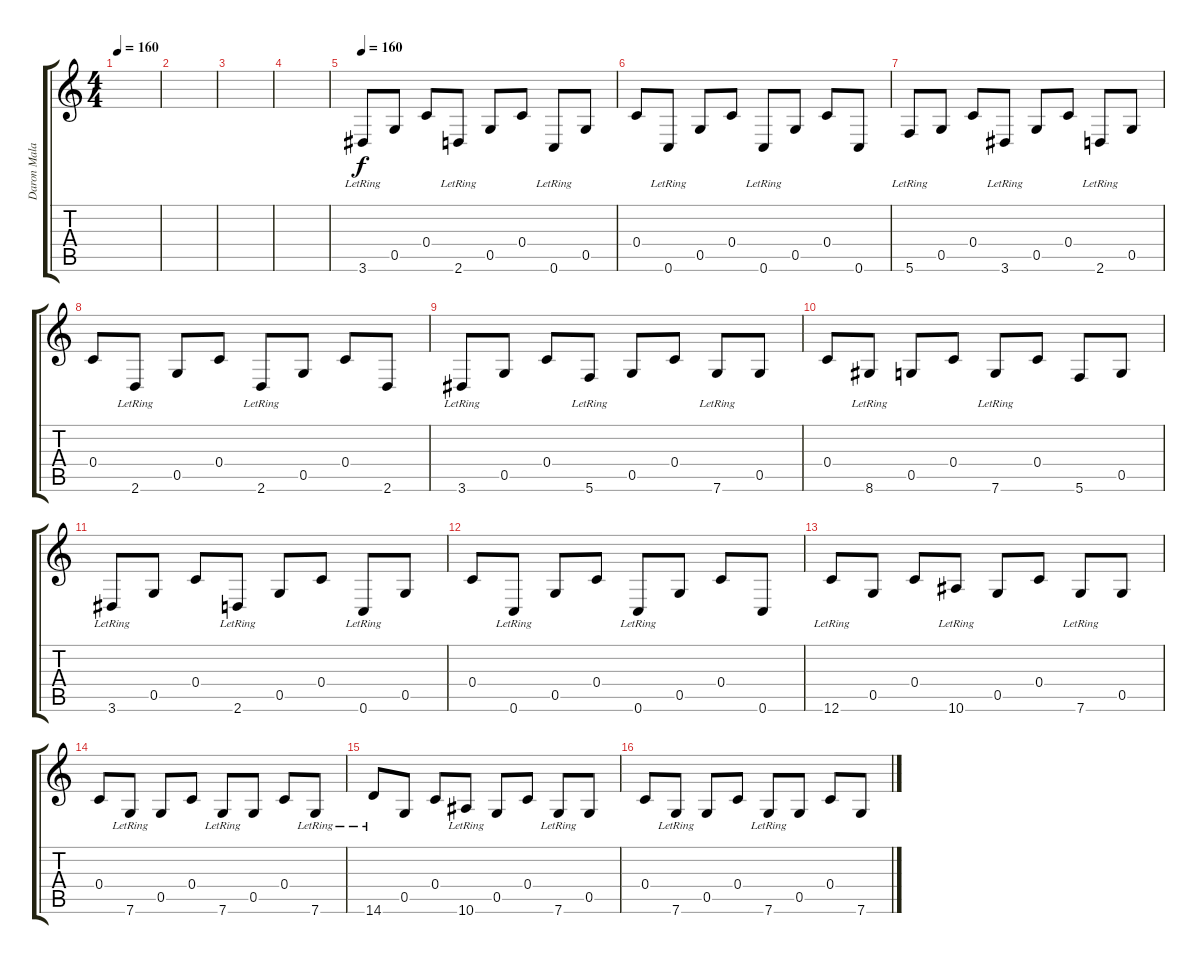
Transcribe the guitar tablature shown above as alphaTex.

\track ("Daron Malakian" "Daron Mala") {instrument electricguitarclean}
\staff {score tabs}
\tuning (D4 A3 F3 C3 G2 C2) {hide}
\ts (4 4)
\tempo 160
\tempo 80
\tempo 160
\clef g2
\ks c
|
|
|
|
\tempo 160
3.6{lr}.8 0.5.8 0.4.8 2.6{lr}.8 0.5.8 0.4.8 0.6{lr}.8 0.5.8 |
0.4.8 0.6{lr}.8 0.5.8 0.4.8 0.6{lr}.8 0.5.8 0.4.8 0.6.8 |
5.6{lr}.8 0.5.8 0.4.8 3.6{lr}.8 0.5.8 0.4.8 2.6{lr}.8 0.5.8 |
0.4.8 2.6{lr}.8 0.5.8 0.4.8 2.6{lr}.8 0.5.8 0.4.8 2.6.8 |
3.6{lr}.8 0.5.8 0.4.8 5.6{lr}.8 0.5.8 0.4.8 7.6{lr}.8 0.5.8 |
0.4.8 8.6{lr}.8 0.5.8 0.4.8 7.6{lr}.8 0.4.8 5.6.8 0.5.8 |
3.6{lr}.8 0.5.8 0.4.8 2.6{lr}.8 0.5.8 0.4.8 0.6{lr}.8 0.5.8 |
0.4.8 0.6{lr}.8 0.5.8 0.4.8 0.6{lr}.8 0.5.8 0.4.8 0.6.8 |
12.6{lr}.8 0.5.8 0.4.8 10.6{lr}.8 0.5.8 0.4.8 7.6{lr}.8 0.5.8 |
0.4.8 7.6{lr}.8 0.5.8 0.4.8 7.6{lr}.8 0.5.8 0.4.8 7.6{lr}.8 |
14.6{lr}.8 0.5.8 0.4.8 10.6{lr}.8 0.5.8 0.4.8 7.6{lr}.8 0.5.8 |
0.4.8 7.6{lr}.8 0.5.8 0.4.8 7.6{lr}.8 0.5.8 0.4.8 7.6{ss}.8
